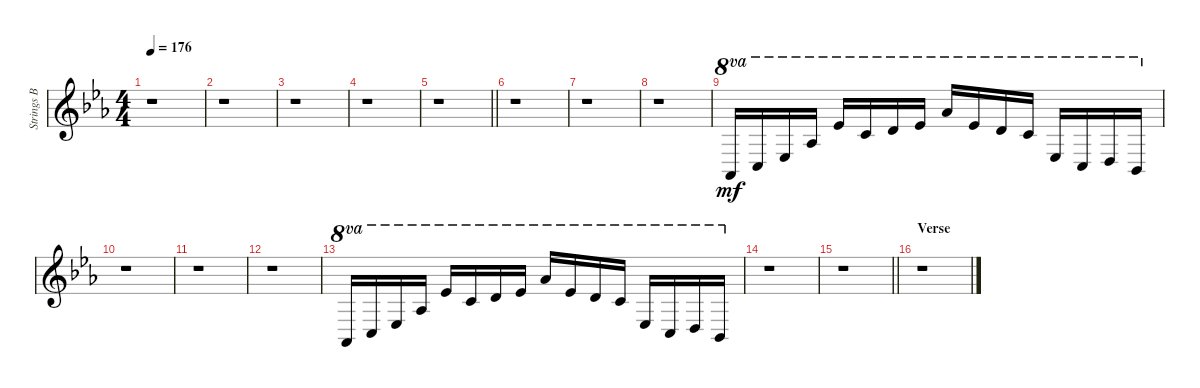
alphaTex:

\track ("Strings B" "Strings B") {instrument stringensemble1}
\staff {score}
\tuning (E4 B3 G3 D3 A2 E2) {hide}
\ts (4 4)
\tempo 176
\clef g2
\ks cminor
r.1{dy mf} |
r.1 |
r.1 |
r.1 |
\barLineRight lightlight
r.1 |
\section ("" "")
r.1 |
r.1 |
r.1 |
11.5.16{ot 8va} 15.5.16{ot 8va} 13.4.16{ot 8va} 13.3.16{ot 8va} 16.2.16{ot 8va} 13.2.16{ot 8va} 15.2.16{ot 8va} 16.2.16{ot 8va} 16.1.16{ot 8va} 16.2.16{ot 8va} 15.2.16{ot 8va} 13.2.16{ot 8va} 13.4.16{ot 8va} 15.5.16{ot 8va} 12.4.16{ot 8va} 13.5.16{ot 8va} |
r.1 |
r.1 |
r.1 |
11.5.16{ot 8va} 15.5.16{ot 8va} 13.4.16{ot 8va} 13.3.16{ot 8va} 16.2.16{ot 8va} 13.2.16{ot 8va} 15.2.16{ot 8va} 16.2.16{ot 8va} 16.1.16{ot 8va} 16.2.16{ot 8va} 15.2.16{ot 8va} 13.2.16{ot 8va} 13.4.16{ot 8va} 15.5.16{ot 8va} 12.4.16{ot 8va} 13.5.16{ot 8va} |
r.1 |
\barLineRight lightlight
r.1 |
\section ("" "Verse")
r.1
